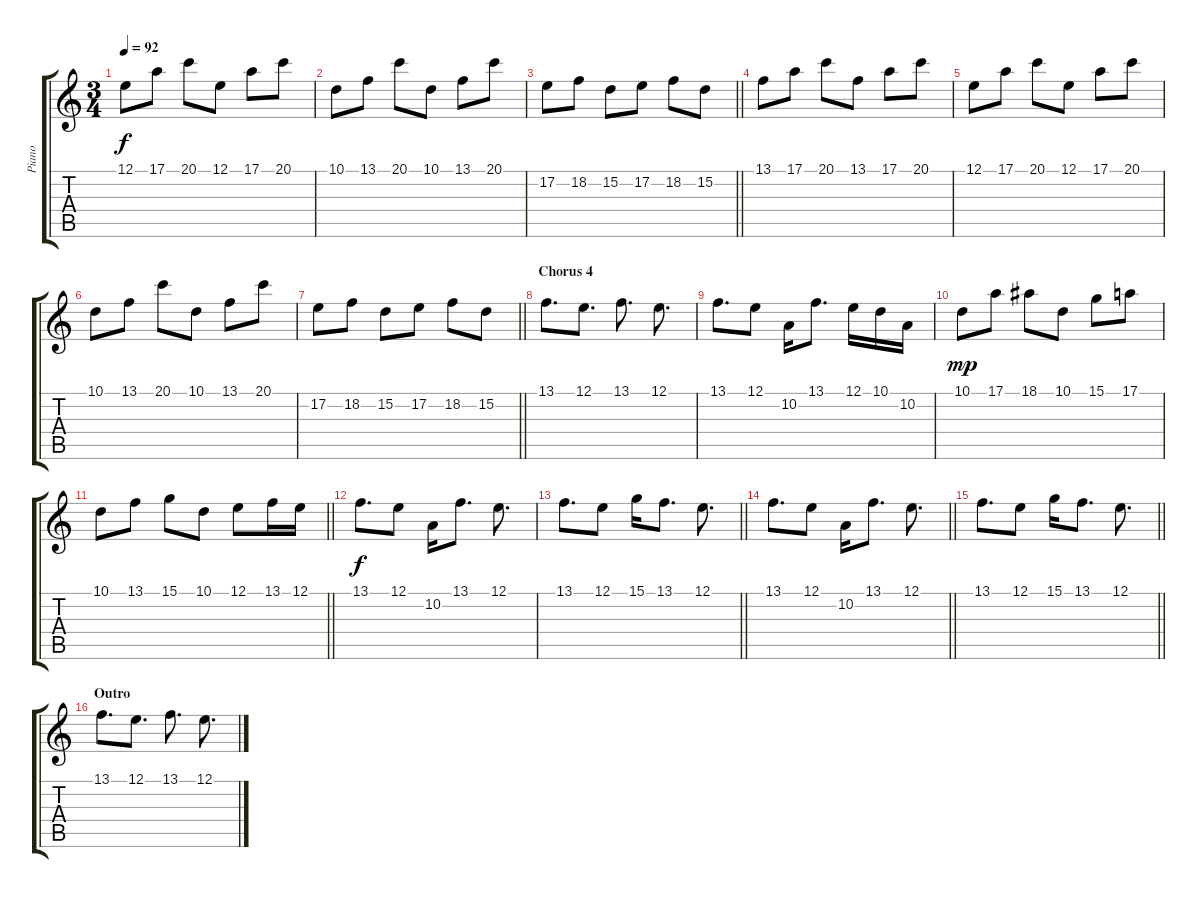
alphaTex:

\track ("Piano" "Piano") {instrument brightacousticpiano}
\staff {score tabs}
\tuning (E4 B3 G3 D3 A2 D2) {hide}
\ts (3 4)
\tempo 92
\clef g2
\ks c
12.1.8{dy f} 17.1.8 20.1.8 12.1.8 17.1.8 20.1.8 |
10.1.8 13.1.8 20.1.8 10.1.8 13.1.8 20.1.8 |
\barLineRight lightlight
17.2.8 18.2.8 15.2.8 17.2.8 18.2.8 15.2.8 |
13.1.8 17.1.8 20.1.8 13.1.8 17.1.8 20.1.8 |
12.1.8 17.1.8 20.1.8 12.1.8 17.1.8 20.1.8 |
10.1.8 13.1.8 20.1.8 10.1.8 13.1.8 20.1.8 |
\barLineRight lightlight
17.2.8 18.2.8 15.2.8 17.2.8 18.2.8 15.2.8 |
\section ("" "Chorus 4")
13.1.8{d} 12.1.8{d} 13.1.8{d} 12.1.8{d} |
13.1.8{d} 12.1.8 10.2.16 13.1.8{d} 12.1.16 10.1.16 10.2.16 |
10.1.8{dy mp} 17.1.8 18.1.8 10.1.8 15.1.8 17.1.8 |
\barLineRight lightlight
10.1.8 13.1.8 15.1.8 10.1.8 12.1.8 13.1.16 12.1.16 |
13.1.8{d dy f} 12.1.8 10.2.16 13.1.8{d} 12.1.8{d} |
\barLineRight lightlight
13.1.8{d} 12.1.8 15.1.16 13.1.8{d} 12.1.8{d} |
\barLineRight lightlight
13.1.8{d} 12.1.8 10.2.16 13.1.8{d} 12.1.8{d} |
\barLineRight lightlight
13.1.8{d} 12.1.8 15.1.16 13.1.8{d} 12.1.8{d} |
\section ("" "Outro")
13.1.8{d} 12.1.8{d} 13.1.8{d} 12.1.8{d}
